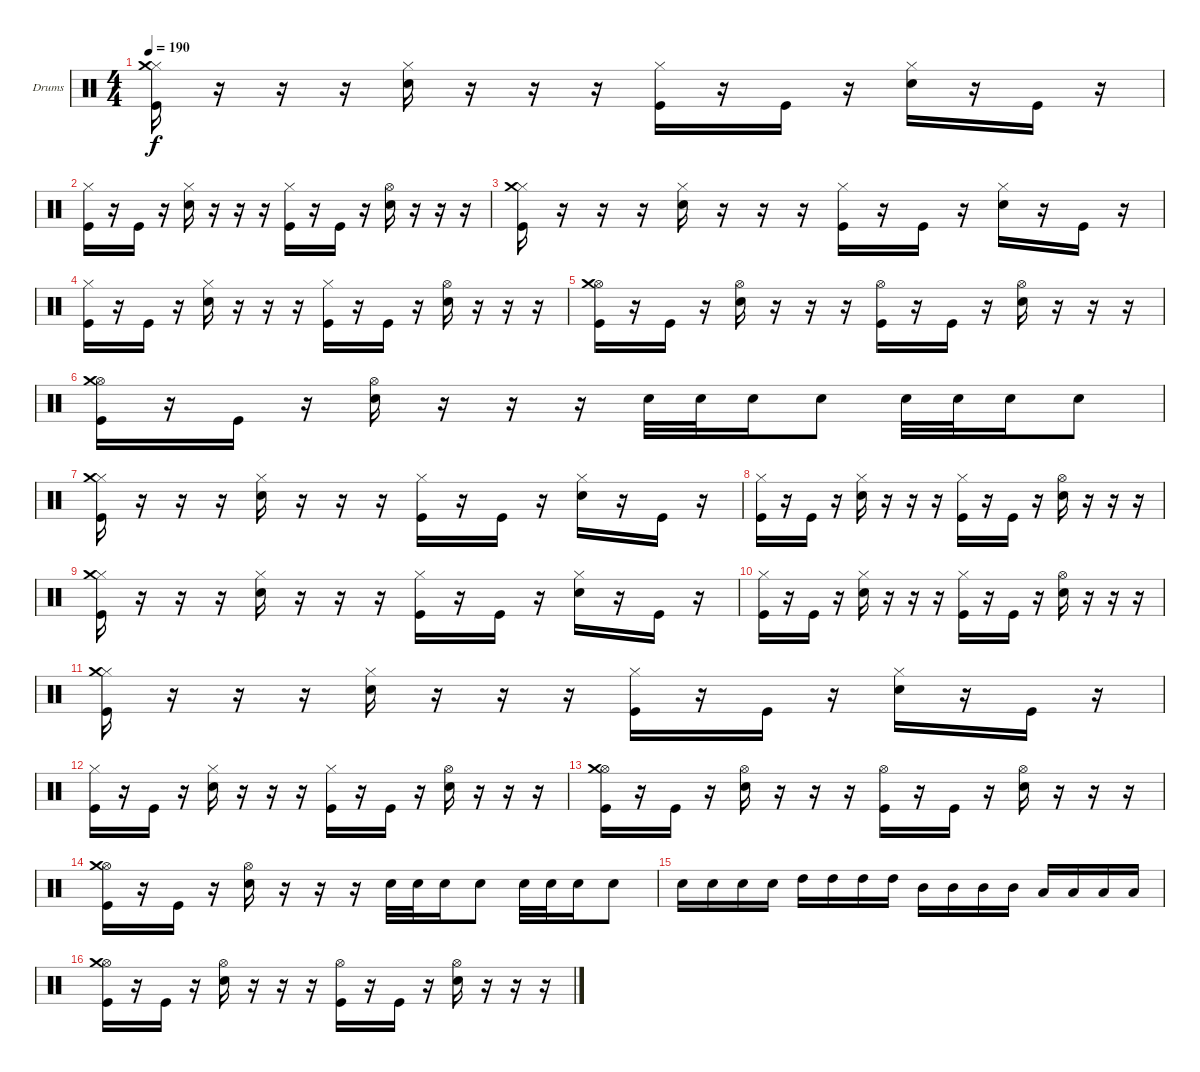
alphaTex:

\defaultSystemsLayout 4
\bracketExtendMode groupsimilarinstruments
\firstSystemTrackNameOrientation horizontal
\otherSystemsTrackNameOrientation horizontal
\track ("Drumkit" "Drums") {instrument percussion}
\staff {score}
\articulation defaults
\ts (4 4)
\tempo 190
\clef neutral
\scale
0.333333
\ks c
("Hi-Hat (closed)" "Kick (hit)" "Crash medium (hit)").16{dy f} r.16 r.16 r.16 ("Hi-Hat (closed)" "Snare (hit) 2").16 r.16 r.16 r.16 ("Hi-Hat (closed)" "Kick (hit)").16 r.16 "Kick (hit)".16 r.16 ("Hi-Hat (closed)" "Snare (hit) 2").16 r.16 "Kick (hit)".16 r.16 |
\scale
0.333333 ("Hi-Hat (closed)" "Kick (hit)").16 r.16 "Kick (hit)".16 r.16 ("Hi-Hat (closed)" "Snare (hit) 2").16 r.16 r.16 r.16 ("Hi-Hat (closed)" "Kick (hit)").16 r.16 "Kick (hit)".16 r.16 ("Hi-Hat (open)" "Snare (hit) 2").16 r.16 r.16 r.16 |
\scale
0.333333 ("Hi-Hat (closed)" "Kick (hit)" "Crash medium (hit)").16 r.16 r.16 r.16 ("Hi-Hat (closed)" "Snare (hit) 2").16 r.16 r.16 r.16 ("Hi-Hat (closed)" "Kick (hit)").16 r.16 "Kick (hit)".16 r.16 ("Hi-Hat (closed)" "Snare (hit) 2").16 r.16 "Kick (hit)".16 r.16 |
\scale
0.333333 ("Hi-Hat (closed)" "Kick (hit)").16 r.16 "Kick (hit)".16 r.16 ("Hi-Hat (closed)" "Snare (hit) 2").16 r.16 r.16 r.16 ("Hi-Hat (closed)" "Kick (hit)").16 r.16 "Kick (hit)".16 r.16 ("Hi-Hat (open)" "Snare (hit) 2").16 r.16 r.16 r.16 |
\scale
0.333333 ("Hi-Hat (open)" "Kick (hit)" "Crash medium (hit)").16 r.16 "Kick (hit)".16 r.16 ("Hi-Hat (open)" "Snare (hit) 2").16 r.16 r.16 r.16 ("Hi-Hat (open)" "Kick (hit)").16 r.16 "Kick (hit)".16 r.16 ("Hi-Hat (open)" "Snare (hit) 2").16 r.16 r.16 r.16 |
\scale
0.333333 ("Hi-Hat (open)" "Kick (hit)" "Crash medium (hit)").16 r.16 "Kick (hit)".16 r.16 ("Hi-Hat (open)" "Snare (hit) 2").16 r.16 r.16 r.16 "Snare (hit) 2".32 "Snare (hit) 2".32 "Snare (hit) 2".16 "Snare (hit) 2".8 "Snare (hit) 2".32 "Snare (hit) 2".32 "Snare (hit) 2".16 "Snare (hit) 2".8 |
\scale
0.333333 ("Hi-Hat (closed)" "Kick (hit)" "Crash medium (hit)").16 r.16 r.16 r.16 ("Hi-Hat (closed)" "Snare (hit) 2").16 r.16 r.16 r.16 ("Hi-Hat (closed)" "Kick (hit)").16 r.16 "Kick (hit)".16 r.16 ("Hi-Hat (closed)" "Snare (hit) 2").16 r.16 "Kick (hit)".16 r.16 |
\scale
0.333333 ("Hi-Hat (closed)" "Kick (hit)").16 r.16 "Kick (hit)".16 r.16 ("Hi-Hat (closed)" "Snare (hit) 2").16 r.16 r.16 r.16 ("Hi-Hat (closed)" "Kick (hit)").16 r.16 "Kick (hit)".16 r.16 ("Hi-Hat (open)" "Snare (hit) 2").16 r.16 r.16 r.16 |
\scale
0.333333 ("Hi-Hat (closed)" "Kick (hit)" "Crash medium (hit)").16 r.16 r.16 r.16 ("Hi-Hat (closed)" "Snare (hit) 2").16 r.16 r.16 r.16 ("Hi-Hat (closed)" "Kick (hit)").16 r.16 "Kick (hit)".16 r.16 ("Hi-Hat (closed)" "Snare (hit) 2").16 r.16 "Kick (hit)".16 r.16 |
\scale
0.333333 ("Hi-Hat (closed)" "Kick (hit)").16 r.16 "Kick (hit)".16 r.16 ("Hi-Hat (closed)" "Snare (hit) 2").16 r.16 r.16 r.16 ("Hi-Hat (closed)" "Kick (hit)").16 r.16 "Kick (hit)".16 r.16 ("Hi-Hat (open)" "Snare (hit) 2").16 r.16 r.16 r.16 |
\scale
0.333333 ("Hi-Hat (closed)" "Kick (hit)" "Crash medium (hit)").16 r.16 r.16 r.16 ("Hi-Hat (closed)" "Snare (hit) 2").16 r.16 r.16 r.16 ("Hi-Hat (closed)" "Kick (hit)").16 r.16 "Kick (hit)".16 r.16 ("Hi-Hat (closed)" "Snare (hit) 2").16 r.16 "Kick (hit)".16 r.16 |
\scale
0.333333 ("Hi-Hat (closed)" "Kick (hit)").16 r.16 "Kick (hit)".16 r.16 ("Hi-Hat (closed)" "Snare (hit) 2").16 r.16 r.16 r.16 ("Hi-Hat (closed)" "Kick (hit)").16 r.16 "Kick (hit)".16 r.16 ("Hi-Hat (open)" "Snare (hit) 2").16 r.16 r.16 r.16 |
\scale
0.333333 ("Hi-Hat (open)" "Kick (hit)" "Crash medium (hit)").16 r.16 "Kick (hit)".16 r.16 ("Hi-Hat (open)" "Snare (hit) 2").16 r.16 r.16 r.16 ("Hi-Hat (open)" "Kick (hit)").16 r.16 "Kick (hit)".16 r.16 ("Hi-Hat (open)" "Snare (hit) 2").16 r.16 r.16 r.16 |
\scale
0.333333 ("Hi-Hat (open)" "Kick (hit)" "Crash medium (hit)").16 r.16 "Kick (hit)".16 r.16 ("Hi-Hat (open)" "Snare (hit) 2").16 r.16 r.16 r.16 "Snare (hit) 2".32 "Snare (hit) 2".32 "Snare (hit) 2".16 "Snare (hit) 2".8 "Snare (hit) 2".32 "Snare (hit) 2".32 "Snare (hit) 2".16 "Snare (hit) 2".8 |
\scale
0.333333 "Snare (hit) 2".16 "Snare (hit) 2".16 "Snare (hit) 2".16 "Snare (hit) 2".16 "High Tom (hit)".16 "High Tom (hit)".16 "High Tom (hit)".16 "High Tom (hit)".16 "Mid Tom (hit)".16 "Mid Tom (hit)".16 "Mid Tom (hit)".16 "Mid Tom (hit)".16 "Low Tom (hit)".16 "Low Tom (hit)".16 "Low Tom (hit)".16 "Low Tom (hit)".16 |
\scale
0.333333 ("Hi-Hat (open)" "Kick (hit)" "Crash medium (hit)").16 r.16 "Kick (hit)".16 r.16 ("Hi-Hat (open)" "Snare (hit) 2").16 r.16 r.16 r.16 ("Hi-Hat (open)" "Kick (hit)").16 r.16 "Kick (hit)".16 r.16 ("Hi-Hat (open)" "Snare (hit) 2").16 r.16 r.16 r.16
